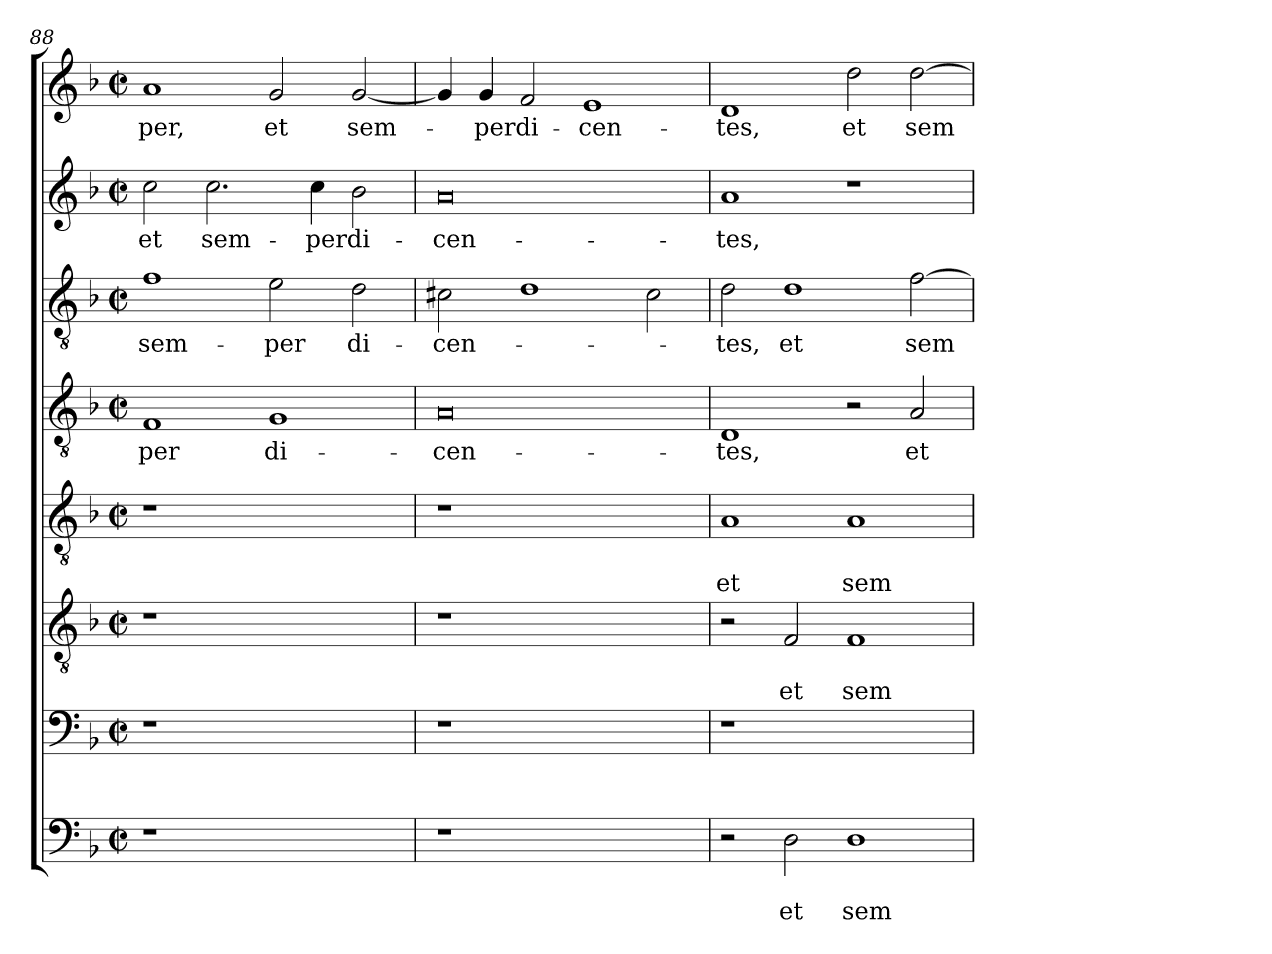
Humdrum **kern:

**kern	**text	**text	**kern	**kern	**text	**text	**kern	**text	**text	**kern	**text	**kern	**text	**kern	**text	**kern	**text
*part8	*part8	*part8	*part7	*part6	*part6	*part6	*part5	*part5	*part5	*part4	*part4	*part3	*part3	*part2	*part2	*part1	*part1
*staff8	*staff8	*staff8	*staff7	*staff6	*staff6	*staff6	*staff5	*staff5	*staff5	*staff4	*staff4	*staff3	*staff3	*staff2	*staff2	*staff1	*staff1
*clefF4	*	*	*clefF4	*clefGv2	*	*	*clefGv2	*	*	*clefGv2	*	*clefGv2	*	*clefG2	*	*clefG2	*
*k[b-]	*	*	*k[b-]	*k[b-]	*	*	*k[b-]	*	*	*k[b-]	*	*k[b-]	*	*k[b-]	*	*k[b-]	*
*F:	*	*	*F:	*F:	*	*	*F:	*	*	*F:	*	*F:	*	*F:	*	*F:	*
*M2/2	*	*	*M2/2	*M2/2	*	*	*M2/2	*	*	*M2/2	*	*M2/2	*	*M2/2	*	*M2/2	*
*met(c|)	*	*	*met(c|)	*met(c|)	*	*	*met(c|)	*	*	*met(c|)	*	*met(c|)	*	*met(c|)	*	*met(c|)	*
=88	=88	=88	=88	=88	=88	=88	=88	=88	=88	=88	=88	=88	=88	=88	=88	=88	=88
!	!	!	!	!	!	!	!	!	!	!	!LO:LY:b	!	!LO:LY:b	!	!LO:LY:b	!	!LO:LY:b
1r	.	.	1r	1r	.	.	1r	.	.	1F	-per	1f	sem-	2cc\	et	1a	-per,
!	!	!	!	!	!	!	!	!	!	!	!	!	!	!	!LO:LY:b	!	!
.	.	.	.	.	.	.	.	.	.	.	.	.	.	2.cc\	sem-	.	.
!	!	!	!	!	!	!	!	!	!	!	!LO:LY:b	!	!LO:LY:b	!	!	!	!LO:LY:b
1ryy	.	.	1ryy	1ryy	.	.	1ryy	.	.	1G	di-	2e\	-per	.	.	2g/	et
!	!	!	!	!	!	!	!	!	!	!	!	!	!	!	!LO:LY:b	!	!
.	.	.	.	.	.	.	.	.	.	.	.	.	.	4cc\	-per	.	.
!	!	!	!	!	!	!	!	!	!	!	!	!	!LO:LY:b	!	!LO:LY:b	!	!LO:LY:b
.	.	.	.	.	.	.	.	.	.	.	.	2d\	di-	2b-\	di-	[2g/	sem-
=89	=89	=89	=89	=89	=89	=89	=89	=89	=89	=89	=89	=89	=89	=89	=89	=89	=89
!	!	!	!	!	!	!	!	!	!	!	!LO:LY:b	!	!LO:LY:b	!	!LO:LY:b	!	!
1r	.	.	1r	1r	.	.	1r	.	.	0A	-cen-	2c#X\	-cen-	0a	-cen-	4g/]	.
!	!	!	!	!	!	!	!	!	!	!	!	!	!	!	!	!	!LO:LY:b
.	.	.	.	.	.	.	.	.	.	.	.	.	.	.	.	4g/	-per
!	!	!	!	!	!	!	!	!	!	!	!	!	!	!	!	!	!LO:LY:b
.	.	.	.	.	.	.	.	.	.	.	.	1d	.	.	.	2f/	di-
!	!	!	!	!	!	!	!	!	!	!	!	!	!	!	!	!	!LO:LY:b
1ryy	.	.	1ryy	1ryy	.	.	1ryy	.	.	.	.	.	.	.	.	1e	-cen-
.	.	.	.	.	.	.	.	.	.	.	.	2c#\	.	.	.	.	.
!!LO:PB:g=z
=90	=90	=90	=90	=90	=90	=90	=90	=90	=90	=90	=90	=90	=90	=90	=90	=90	=90
!	!	!	!	!	!	!	!	!	!LO:LY:b	!	!LO:LY:b	!	!LO:LY:b	!	!LO:LY:b	!	!LO:LY:b
2r	.	.	1r	2r	.	.	1A	.	et	1D	-tes,	2d\	-tes,	1a	-tes,	1d	-tes,
!	!	!LO:LY:b	!	!	!	!LO:LY:b	!	!	!	!	!	!	!LO:LY:b	!	!	!	!
2D\	.	et	.	2F/	.	et	.	.	.	.	.	1d	et	.	.	.	.
!	!	!LO:LY:b	!	!	!	!LO:LY:b	!	!	!LO:LY:b	!	!	!	!	!	!	!	!LO:LY:b
1D	.	sem-	1ryy	1F	.	sem-	1A	.	sem-	2r	.	.	.	1r	.	2dd\	et
!	!	!	!	!	!	!	!	!	!	!	!LO:LY:b	!	!LO:LY:b	!	!	!	!LO:LY:b
.	.	.	.	.	.	.	.	.	.	2A/	et	[2f\	sem-	.	.	[2dd\	sem-
=	=	=	=	=	=	=	=	=	=	=	=	=	=	=	=	=	=
*-	*-	*-	*-	*-	*-	*-	*-	*-	*-	*-	*-	*-	*-	*-	*-	*-	*-
